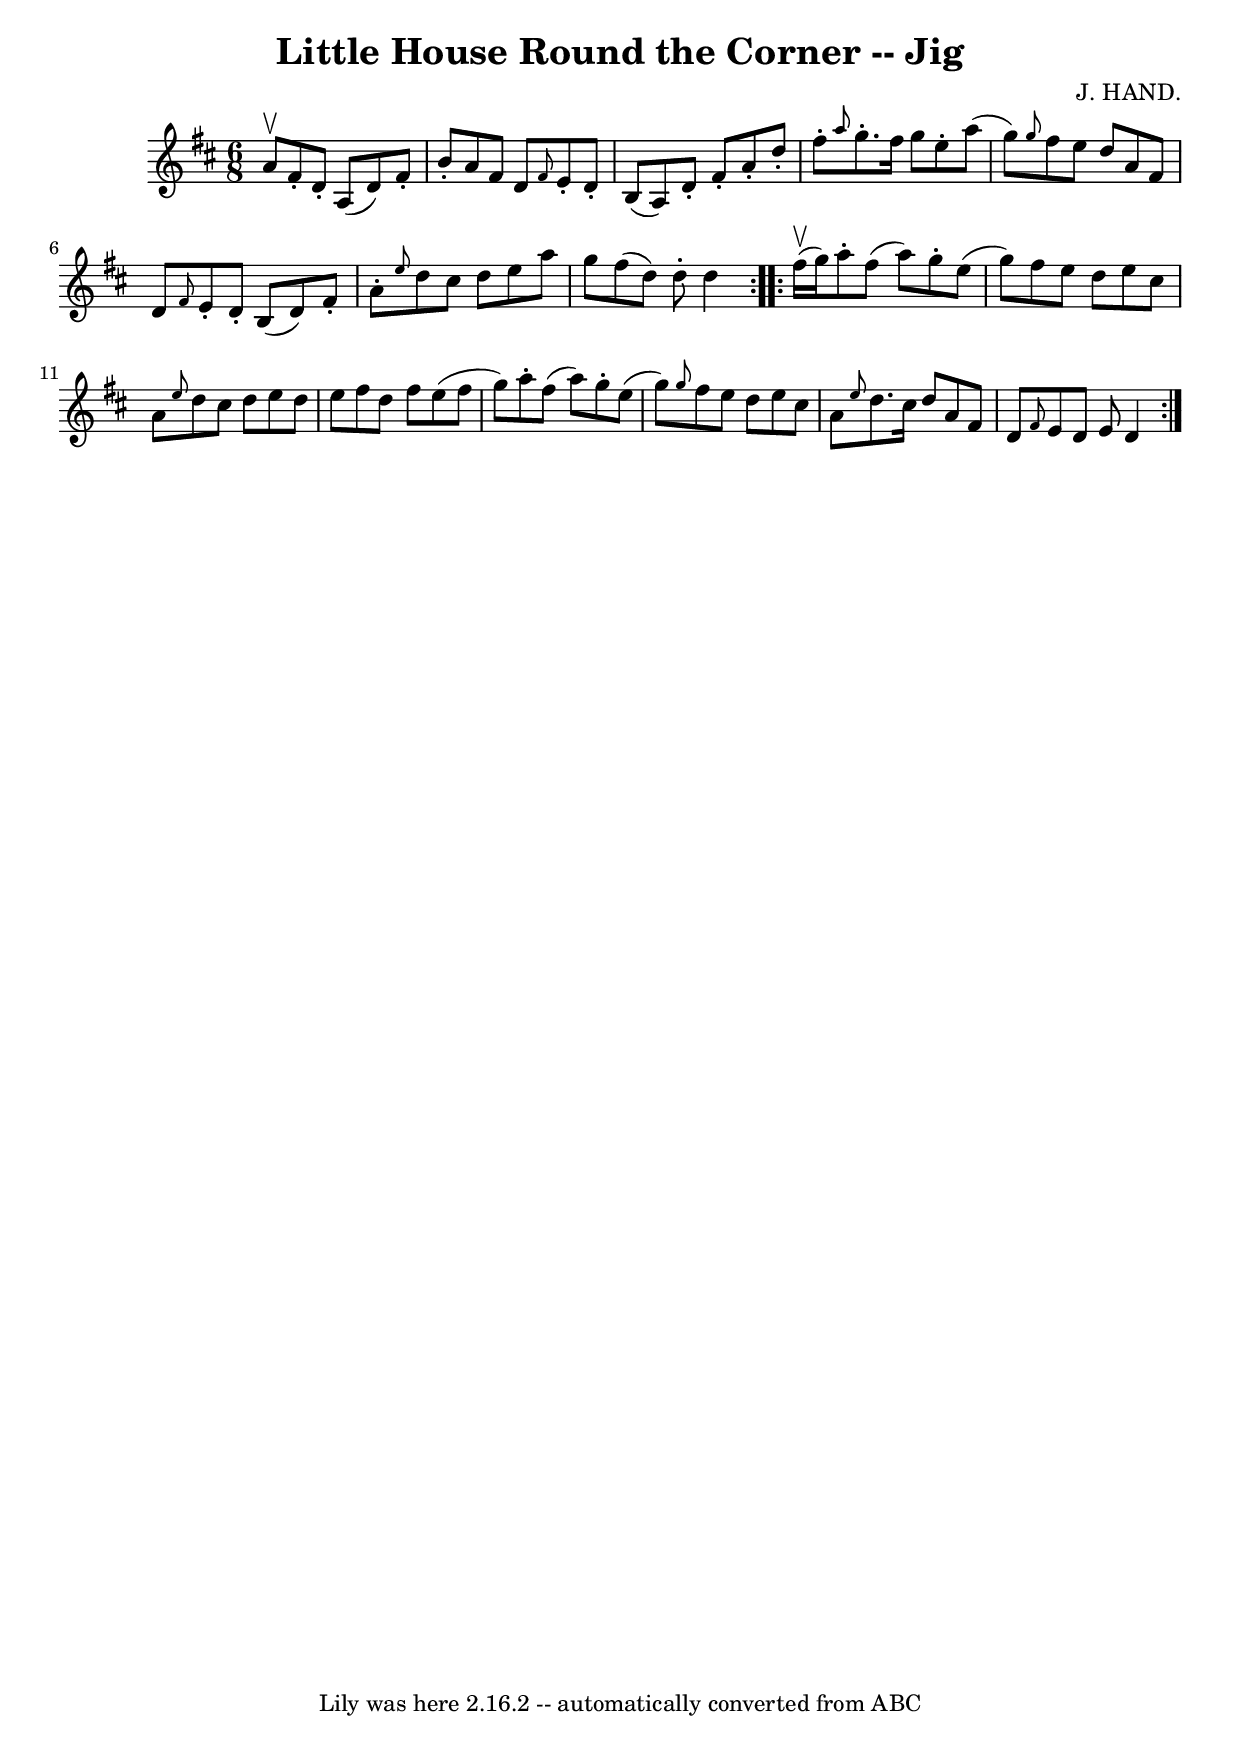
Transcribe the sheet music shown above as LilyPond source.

\version "2.7.40"
\include "Mammoth.ily"
\header {
	%% book = "Ryan's Mammoth Collection"
	composer = "J. HAND."
	crossRefNumber = "1"
	footnotes = "\\\\457"
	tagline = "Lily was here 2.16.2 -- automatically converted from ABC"
	title = "Little House Round the Corner -- Jig"
}
voicedefault =  {


\repeat volta 2 {
\time 6/8 
\key d \major a'8^\upbow |
 fis'8 -. d'8 -. a8 (
d'8) fis'8 -. b'8 -.   |
 a'8 fis'8 d'8  \grace { fis'8 
 } e'8 -. d'8 -. b8 (|
 a8) d'8 -. fis'8 -. a'8 -.   
d''8 -. fis''8 -.   |
 \grace { a''8  } g''8. -. fis''16 g''8 
 e''8 -. a''8 (g''8)   |
     \grace { g''8  } fis''8    
e''8 d''8 a'8 fis'8 d'8    |
 \grace { fis'8  } e'8 -.   
d'8 -. b8 (d'8) fis'8 -. a'8 -.   |
 \grace { e''8  }   
d''8 cis''8 d''8 e''8 a''8 g''8    |
 fis''8 (d''8  
-) d''8 -. d''4    }     \repeat volta 2 { fis''16^\upbow(g''16) 
|
 a''8 -. fis''8 (a''8) g''8 -. e''8 (g''8)   
|
 fis''8 e''8 d''8 e''8 cis''8 a'8    |
 
\grace { e''8  } d''8 cis''8 d''8 e''8 d''8 e''8    
|
 fis''8 d''8 fis''8 e''8 (fis''8 g''8)   |
   
 a''8 -. fis''8 (a''8) g''8 -. e''8 (g''8)   |
 
\grace { g''8  } fis''8 e''8 d''8 e''8 cis''8 a'8    
|
 \grace { e''8  } d''8. cis''16 d''8 a'8 fis'8 d'8  
  |
 \grace { fis'8  } e'8 d'8 e'8 d'4    }   
}

\score{
    <<

	\context Staff="default"
	{
	    \voicedefault 
	}

    >>
	\layout {
	}
	\midi {}
}
